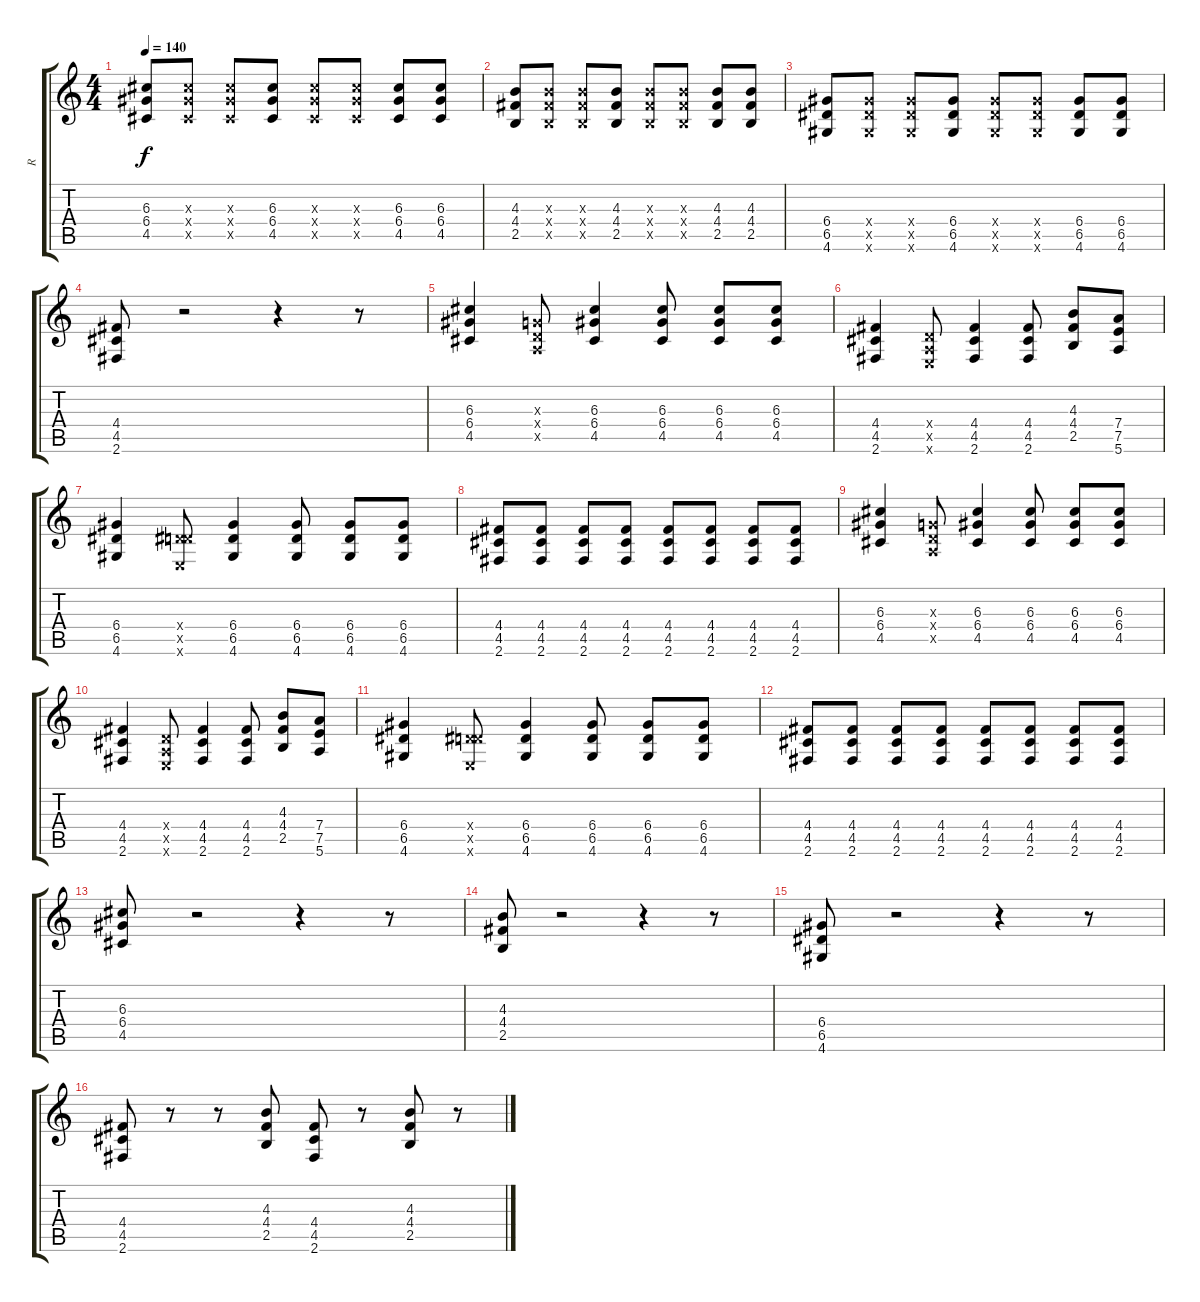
\track ("R" "R") {instrument overdrivenguitar}
\staff {score tabs}
\tuning (E4 B3 G3 D3 A2 E2) {hide}
\ts (4 4)
\tempo 140
\clef g2
\ks c
(6.3 6.4 4.5).8{dy f} (6.3{x} 6.4{x} 4.5{x}).8 (6.3{x} 6.4{x} 4.5{x}).8 (6.3 6.4 4.5).8 (6.3{x} 6.4{x} 4.5{x}).8 (6.3{x} 6.4{x} 4.5{x}).8 (6.3 6.4 4.5).8 (6.3 6.4 4.5).8 |
(4.3 4.4 2.5).8 (4.3{x} 4.4{x} 2.5{x}).8 (4.3{x} 4.4{x} 2.5{x}).8 (4.3 4.4 2.5).8 (4.3{x} 4.4{x} 2.5{x}).8 (4.3{x} 4.4{x} 2.5{x}).8 (4.3 4.4 2.5).8 (4.3 4.4 2.5).8 |
(6.4 6.5 4.6).8 (6.4{x} 6.5{x} 4.6{x}).8 (6.4{x} 6.5{x} 4.6{x}).8 (6.4 6.5 4.6).8 (6.4{x} 6.5{x} 4.6{x}).8 (6.4{x} 6.5{x} 4.6{x}).8 (6.4 6.5 4.6).8 (6.4 6.5 4.6).8 |
(4.4 4.5 2.6).8 r.2 r.4 r.8 |
(6.3 6.4 4.5).4 (0.3{x} 0.4{x} 0.5{x}).8 (6.3 6.4 4.5).4 (6.3 6.4 4.5).8 (6.3 6.4 4.5).8 (6.3 6.4 4.5).8 |
(4.4 4.5 2.6).4 (0.4{x} 0.5{x} 0.6{x}).8 (4.4 4.5 2.6).4 (4.4 4.5 2.6).8 (4.3 4.4 2.5).8 (7.4 7.5 5.6).8 |
(6.4 6.5 4.6).4 (0.4{x} 6.5{x} 0.6{x}).8 (6.4 6.5 4.6).4 (6.4 6.5 4.6).8 (6.4 6.5 4.6).8 (6.4 6.5 4.6).8 |
(4.4 4.5 2.6).8 (4.4 4.5 2.6).8 (4.4 4.5 2.6).8 (4.4 4.5 2.6).8 (4.4 4.5 2.6).8 (4.4 4.5 2.6).8 (4.4 4.5 2.6).8 (4.4 4.5 2.6).8 |
(6.3 6.4 4.5).4 (0.3{x} 0.4{x} 0.5{x}).8 (6.3 6.4 4.5).4 (6.3 6.4 4.5).8 (6.3 6.4 4.5).8 (6.3 6.4 4.5).8 |
(4.4 4.5 2.6).4 (0.4{x} 0.5{x} 0.6{x}).8 (4.4 4.5 2.6).4 (4.4 4.5 2.6).8 (4.3 4.4 2.5).8 (7.4 7.5 5.6).8 |
(6.4 6.5 4.6).4 (0.4{x} 6.5{x} 0.6{x}).8 (6.4 6.5 4.6).4 (6.4 6.5 4.6).8 (6.4 6.5 4.6).8 (6.4 6.5 4.6).8 |
(4.4 4.5 2.6).8 (4.4 4.5 2.6).8 (4.4 4.5 2.6).8 (4.4 4.5 2.6).8 (4.4 4.5 2.6).8 (4.4 4.5 2.6).8 (4.4 4.5 2.6).8 (4.4 4.5 2.6).8 |
(6.3 6.4 4.5).8 r.2 r.4 r.8 |
(4.3 4.4 2.5).8 r.2 r.4 r.8 |
(6.4 6.5 4.6).8 r.2 r.4 r.8 |
(4.4 4.5 2.6).8 r.8 r.8 (4.3 4.4 2.5).8 (4.4 4.5 2.6).8 r.8 (4.3 4.4 2.5).8 r.8
